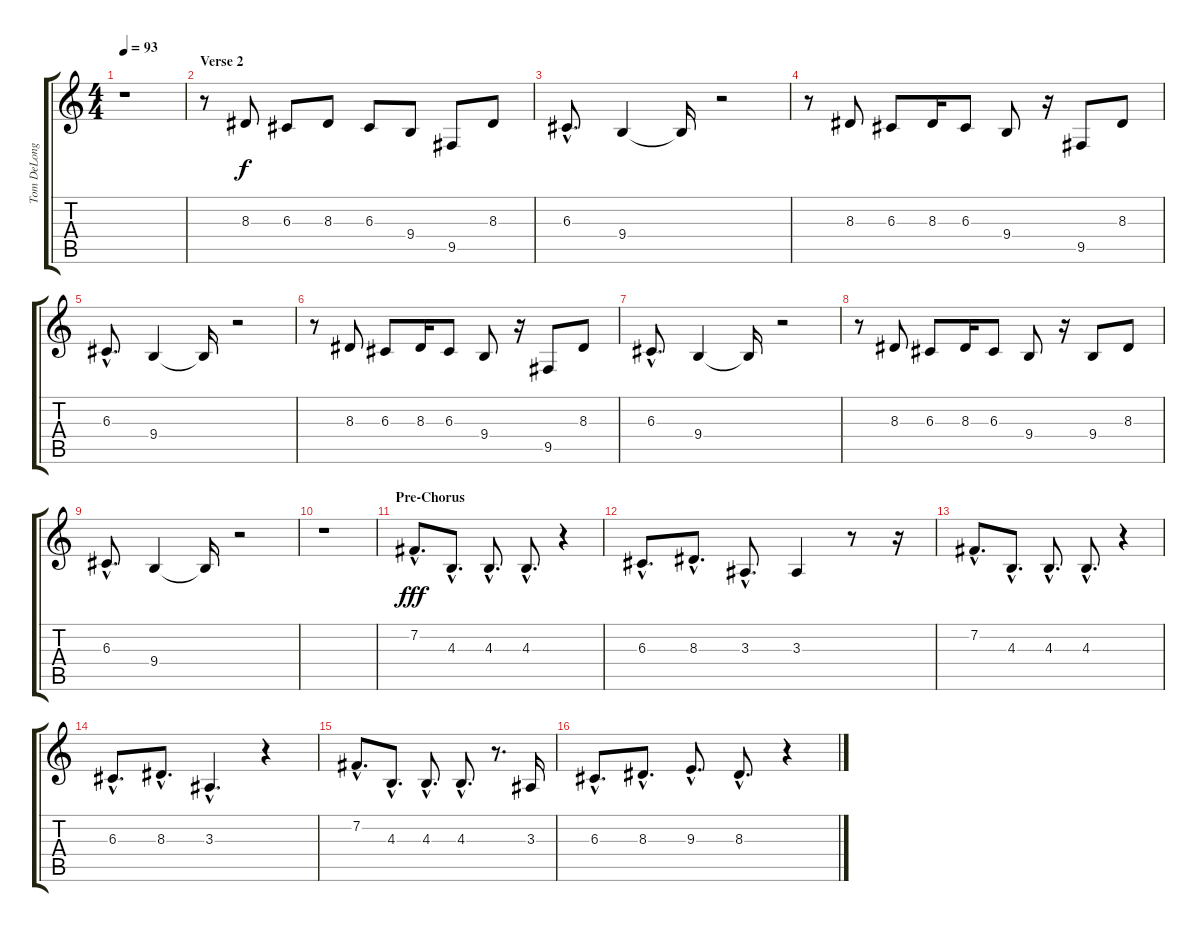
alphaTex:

\track ("Tom DeLonge" "Tom DeLong") {instrument altosax}
\staff {score tabs}
\tuning (E4 B3 G3 D3 A2 E2) {hide}
\ts (4 4)
\tempo 93
\clef g2
\ks c
r.1{dy fff} |
\section ("" "Verse 2")
r.8 8.3.8{dy f} 6.3.8 8.3.8 6.3.8 9.4.8 9.5.8 8.3.8 |
6.3{hac}.8{d} 9.4.4 9.4{t}.16 r.2 |
r.8 8.3.8 6.3.8 8.3.16 6.3.8 9.4.8 r.16 9.5.8 8.3.8 |
6.3{hac}.8{d} 9.4.4 9.4{t}.16 r.2 |
r.8 8.3.8 6.3.8 8.3.16 6.3.8 9.4.8 r.16 9.5.8 8.3.8 |
6.3{hac}.8{d} 9.4.4 9.4{t}.16 r.2 |
r.8 8.3.8 6.3.8 8.3.16 6.3.8 9.4.8 r.16 9.4.8 8.3.8 |
6.3{hac}.8{d} 9.4.4 9.4{t}.16 r.2 |
r.1 |
\section ("" "Pre-Chorus")
7.2{hac}.8{d dy fff} 4.3{hac}.8{d} 4.3{hac}.8{d} 4.3{hac}.8{d} r.4 |
6.3{hac}.8{d} 8.3{hac}.8{d} 3.3{hac}.8{d} 3.3.4 r.8 r.16 |
7.2{hac}.8{d} 4.3{hac}.8{d} 4.3{hac}.8{d} 4.3{hac}.8{d} r.4 |
6.3{hac}.8{d} 8.3{hac}.8{d} 3.3{hac}.4{d} r.4 |
7.2{hac}.8{d} 4.3{hac}.8{d} 4.3{hac}.8{d} 4.3{hac}.8{d} r.8{d} 3.3.16 |
6.3{hac}.8{d} 8.3{hac}.8{d} 9.3{hac}.8{d} 8.3{hac}.8{d} r.4
